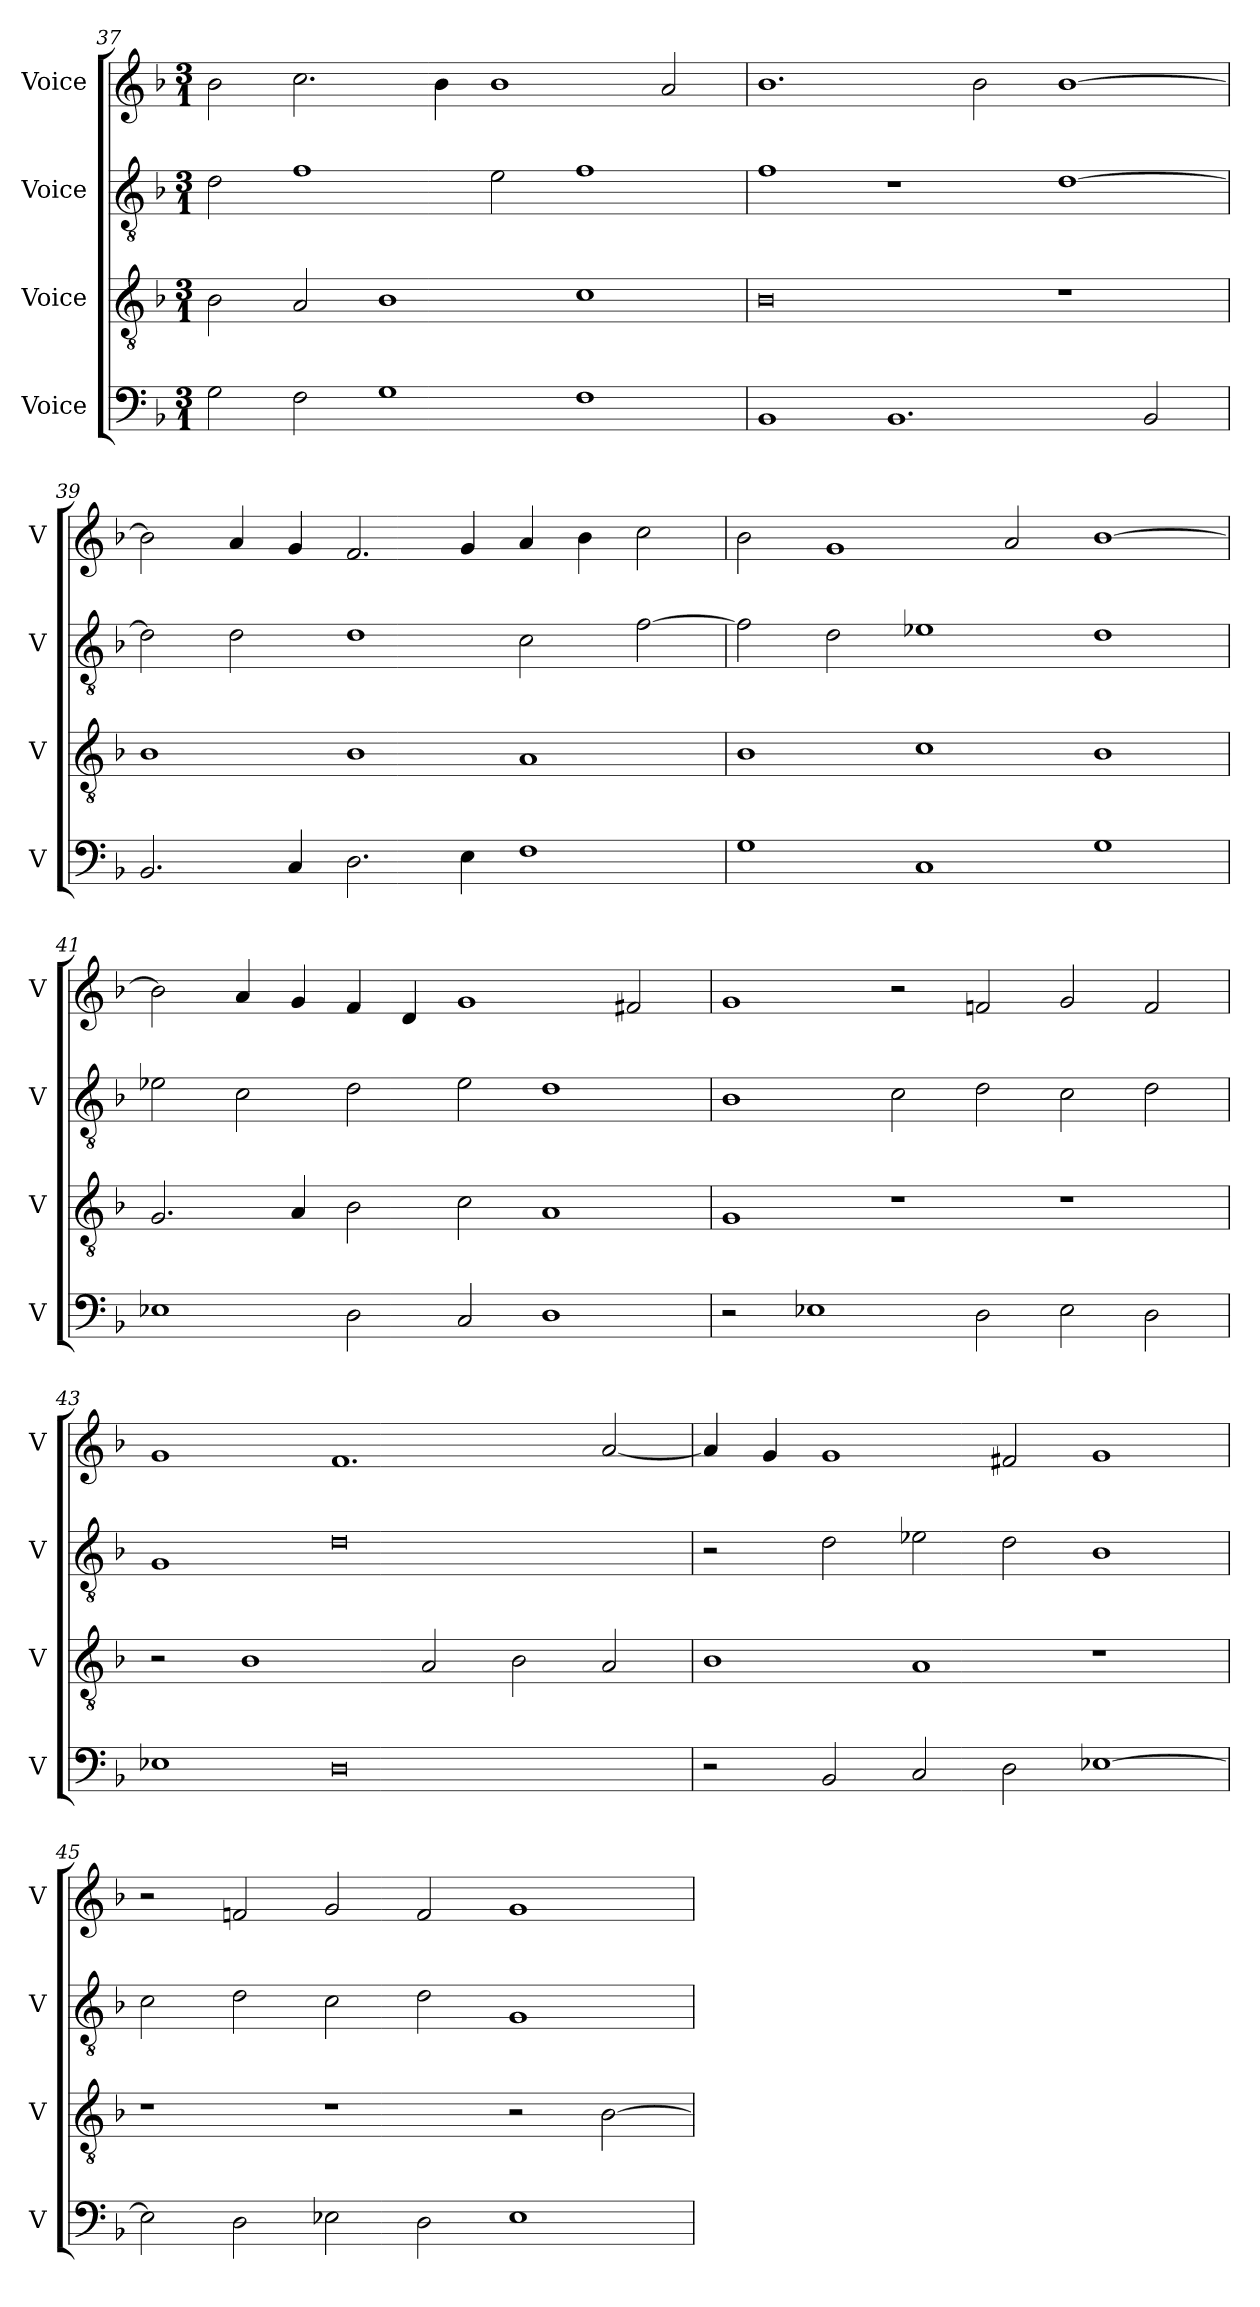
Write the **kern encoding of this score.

**kern	**kern	**kern	**kern
*part4	*part3	*part2	*part1
*staff4	*staff3	*staff2	*staff1
*I"Voice	*I"Voice	*I"Voice	*I"Voice
*I'V	*I'V	*I'V	*I'V
!!LO:LB:g=z
*clefF4	*clefGv2	*clefGv2	*clefG2
*k[b-]	*k[b-]	*k[b-]	*k[b-]
*M3/1	*M3/1	*M3/1	*M3/1
=37	=37	=37	=37
2G\	2B-\	2d\	2b-\
2F\	2A/	1f	2.cc\
1G	1B-	.	.
.	.	.	4b-\
.	.	2e\	1b-
1F	1c	1f	.
.	.	.	2a/
=38	=38	=38	=38
1BB-	0B-	1f	1.b-
1.BB-	.	1r	.
.	.	.	2b-\
.	1r	[1d	[1b-
2BB-/	.	.	.
!!LO:LB:g=z
=39	=39	=39	=39
2.BB-/	1B-	2d\]	2b-\]
.	.	2d\	4a/
4C/	.	.	4g/
2.D\	1B-	1d	2.f/
4E\	.	.	4g/
1F	1A	2c\	4a/
.	.	.	4b-\
.	.	[2f\	2cc\
=40	=40	=40	=40
1G	1B-	2f\]	2b-\
.	.	2d\	1g
1C	1c	1e-X	.
.	.	.	2a/
1G	1B-	1d	[1b-
!!LO:LB:g=z
=41	=41	=41	=41
1E-X	2.G/	2e-X\	2b-\]
.	.	2c\	4a/
.	4A/	.	4g/
2D\	2B-\	2d\	4f/
.	.	.	4d/
2C/	2c\	2e-\	1g
1D	1A	1d	.
.	.	.	2f#X/
=42	=42	=42	=42
2r	1G	1B-	1g
1E-X	.	.	.
.	1r	2c\	2r
2D\	.	2d\	2fn/
2E-\	1r	2c\	2g/
2D\	.	2d\	2f/
!!LO:PB:g=z
=43	=43	=43	=43
1E-X	2r	1G	1g
.	1B-	.	.
0D	.	0d	1.f
.	2A/	.	.
.	2B-\	.	.
.	2A/	.	[2a/
=44	=44	=44	=44
2r	1B-	2r	4a/]
.	.	.	4g/
2BB-/	.	2d\	1g
2C/	1A	2e-X\	.
2D\	.	2d\	2f#X/
[1E-X	1r	1B-	1g
!!LO:LB:g=z
=45	=45	=45	=45
2E-\]	1r	2c\	2r
2D\	.	2d\	2fn/
2E-X\	1r	2c\	2g/
2D\	.	2d\	2f/
1E-	2r	1G	1g
.	[2B-\	.	.
=	=	=	=
*-	*-	*-	*-
